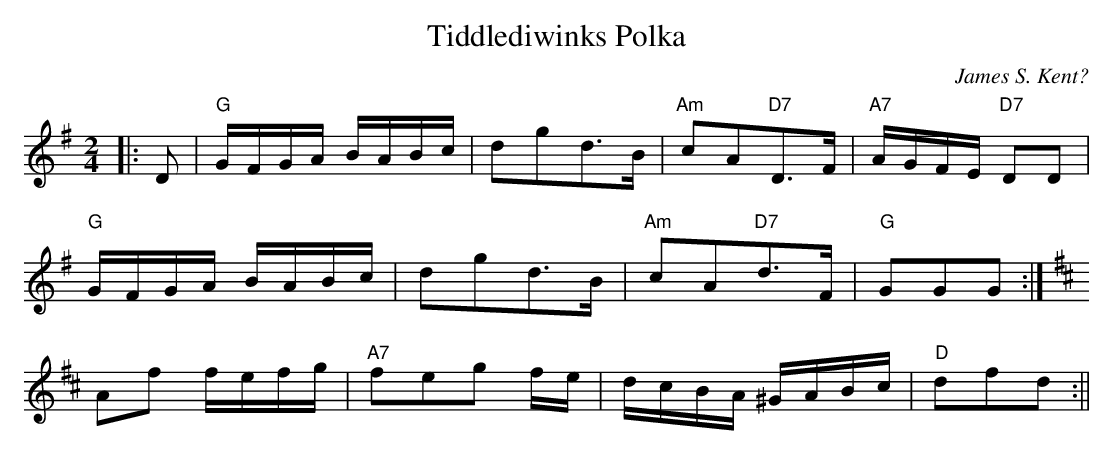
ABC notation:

X:1
T:Tiddlediwinks Polka
M:2/4
L:1/16
C:James S. Kent?
K:G
|:D2|"G"GFGA BABc|d2g2d2>B2|"Am"c2A2"D7"D2>F2|"A7"AGFE "D7"D2D2|!
"G"GFGA BABc|d2g2d2>B2|"Am"c2A2"D7"d2>F2|"G"G2G2G2:|!
K:D |FG|"D"A2f2 fefg|"A7"f2e2e2 EF|G2e2 e^def|"D"e2d2d2 FG|!
A2f2 fefg|"A7"f2e2g2 fe|dcBA ^GABc|"D"d2f2d2:||!
